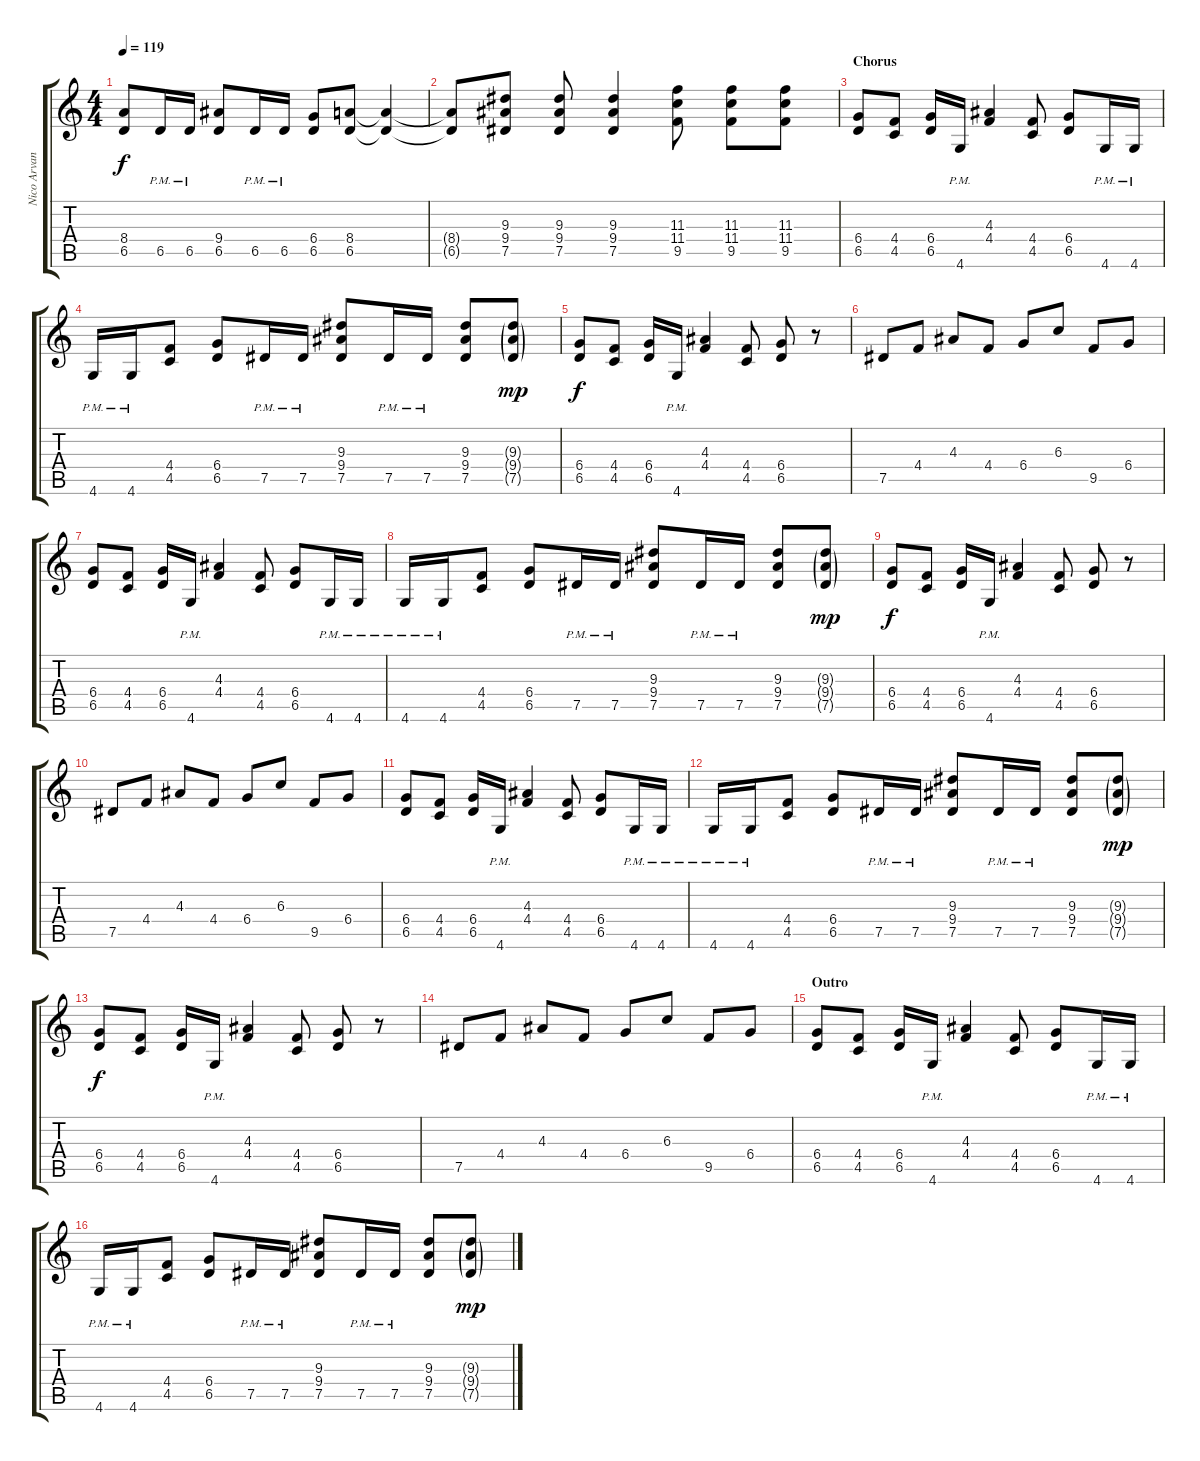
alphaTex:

\track ("Nico Arvantitis" "Nico Arvan") {instrument distortionguitar}
\staff {score tabs}
\tuning (Eb4 Bb3 Gb3 Db3 Ab2 Eb2) {hide}
\ts (4 4)
\tempo 119
\clef g2
\ks c
(8.4{t} 6.5{t}).8{dy f} 6.5{pm}.16 6.5{pm}.16 (9.4 6.5).8 6.5{pm}.16 6.5{pm}.16 (6.4 6.5).8 (8.4 6.5).8 (8.4{t} 6.5{t}).4 |
(8.4{t} 6.5{t}).8 (9.3 9.4 7.5).8 (9.3 9.4 7.5).8 (9.3 9.4 7.5).4 (11.3 11.4 9.5).8 (11.3 11.4 9.5).8 (11.3 11.4 9.5).8 |
\section ("" "Chorus")
(6.4 6.5).8 (4.4 4.5).8 (6.4 6.5).16 4.6{pm}.16 (4.3 4.4).4 (4.4 4.5).8 (6.4 6.5).8 4.6{pm}.16 4.6{pm}.16 |
4.6{pm}.16 4.6{pm}.16 (4.4 4.5).8 (6.4 6.5).8 7.5{pm}.16 7.5{pm}.16 (9.3 9.4 7.5).8 7.5{pm}.16 7.5{pm}.16 (9.3 9.4 7.5).8 (9.3{g} 9.4{g} 7.5{g}).8{dy mp} |
(6.4 6.5).8{dy f} (4.4 4.5).8 (6.4 6.5).16 4.6{pm}.16 (4.3 4.4).4 (4.4 4.5).8 (6.4 6.5).8 r.8 |
7.5.8 4.4.8 4.3.8 4.4.8 6.4.8 6.3.8 9.5.8 6.4.8 |
(6.4 6.5).8 (4.4 4.5).8 (6.4 6.5).16 4.6{pm}.16 (4.3 4.4).4 (4.4 4.5).8 (6.4 6.5).8 4.6{pm}.16 4.6{pm}.16 |
4.6{pm}.16 4.6{pm}.16 (4.4 4.5).8 (6.4 6.5).8 7.5{pm}.16 7.5{pm}.16 (9.3 9.4 7.5).8 7.5{pm}.16 7.5{pm}.16 (9.3 9.4 7.5).8 (9.3{g} 9.4{g} 7.5{g}).8{dy mp} |
(6.4 6.5).8{dy f} (4.4 4.5).8 (6.4 6.5).16 4.6{pm}.16 (4.3 4.4).4 (4.4 4.5).8 (6.4 6.5).8 r.8 |
7.5.8 4.4.8 4.3.8 4.4.8 6.4.8 6.3.8 9.5.8 6.4.8 |
(6.4 6.5).8 (4.4 4.5).8 (6.4 6.5).16 4.6{pm}.16 (4.3 4.4).4 (4.4 4.5).8 (6.4 6.5).8 4.6{pm}.16 4.6{pm}.16 |
4.6{pm}.16 4.6{pm}.16 (4.4 4.5).8 (6.4 6.5).8 7.5{pm}.16 7.5{pm}.16 (9.3 9.4 7.5).8 7.5{pm}.16 7.5{pm}.16 (9.3 9.4 7.5).8 (9.3{g} 9.4{g} 7.5{g}).8{dy mp} |
(6.4 6.5).8{dy f} (4.4 4.5).8 (6.4 6.5).16 4.6{pm}.16 (4.3 4.4).4 (4.4 4.5).8 (6.4 6.5).8 r.8 |
7.5.8 4.4.8 4.3.8 4.4.8 6.4.8 6.3.8 9.5.8 6.4.8 |
\section ("" "Outro")
(6.4 6.5).8 (4.4 4.5).8 (6.4 6.5).16 4.6{pm}.16 (4.3 4.4).4 (4.4 4.5).8 (6.4 6.5).8 4.6{pm}.16 4.6{pm}.16 |
4.6{pm}.16 4.6{pm}.16 (4.4 4.5).8 (6.4 6.5).8 7.5{pm}.16 7.5{pm}.16 (9.3 9.4 7.5).8 7.5{pm}.16 7.5{pm}.16 (9.3 9.4 7.5).8 (9.3{g} 9.4{g} 7.5{g}).8{dy mp}
